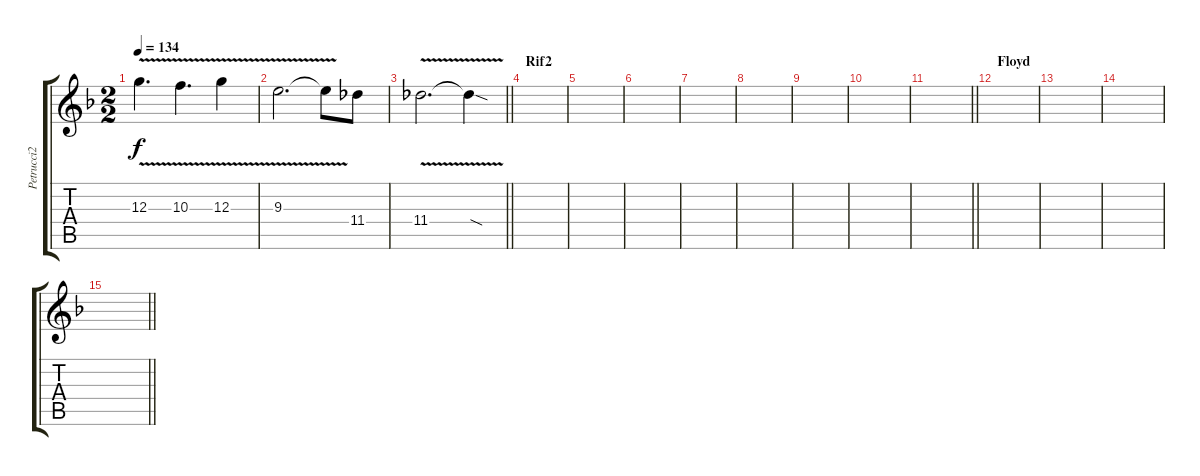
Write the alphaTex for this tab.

\track ("Petrucci2" "Petrucci2") {instrument distortionguitar}
\staff {score tabs}
\tuning (E4 B3 G3 D3 A2 E2) {hide}
\ts (2 2)
\tempo 134
\clef g2
\ks f
12.3{v}.4{d dy f} 10.3{v}.4{d} 12.3{v}.4 |
9.3{v}.2{d} 9.3{t}.8 11.4.8 |
\barLineRight lightlight
11.4{v}.2{d} 11.4{sod t}.4 |
\section ("" "Rif2")
|
|
|
|
|
|
|
\barLineRight lightlight
|
\section ("" "Floyd")
|
|
|
\barLineRight lightlight
